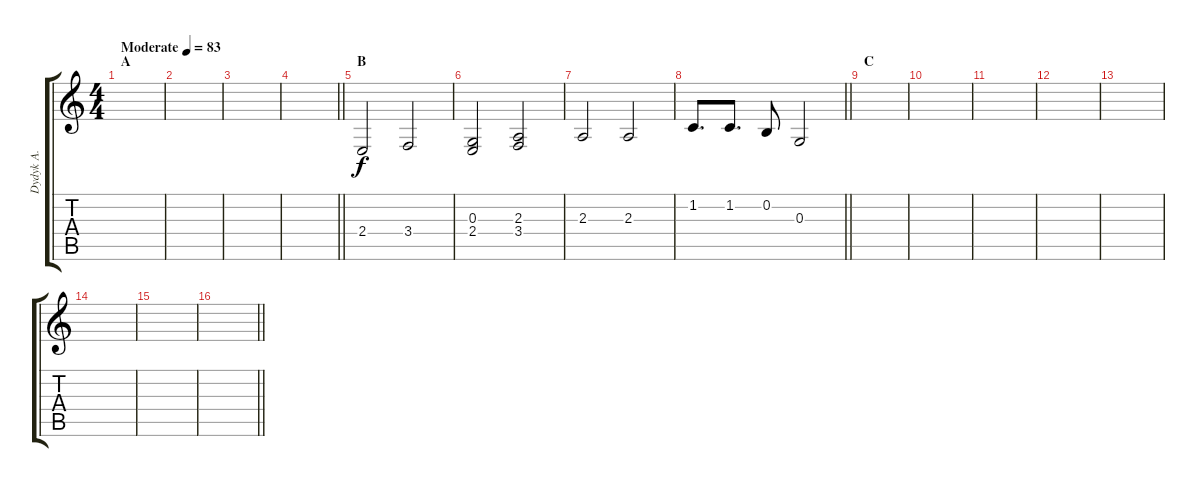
\track ("Dydyk A." "Dydyk A.") {instrument cello}
\staff {score tabs}
\tuning (E4 B3 G3 D3 A2 E2) {hide}
\ts (4 4)
\section ("" "A ")
\tempo (83 "Moderate")
\clef g2
\ks c
|
|
|
\barLineRight lightlight
|
\section ("" "B")
2.4.2 3.4.2 |
(0.3 2.4).2 (2.3 3.4).2 |
2.3.2 2.3.2 |
\barLineRight lightlight
1.2.8{d} 1.2.8{d} 0.2.8 0.3.2 |
\section ("" "C")
|
|
|
|
|
|
|
\barLineRight lightlight
